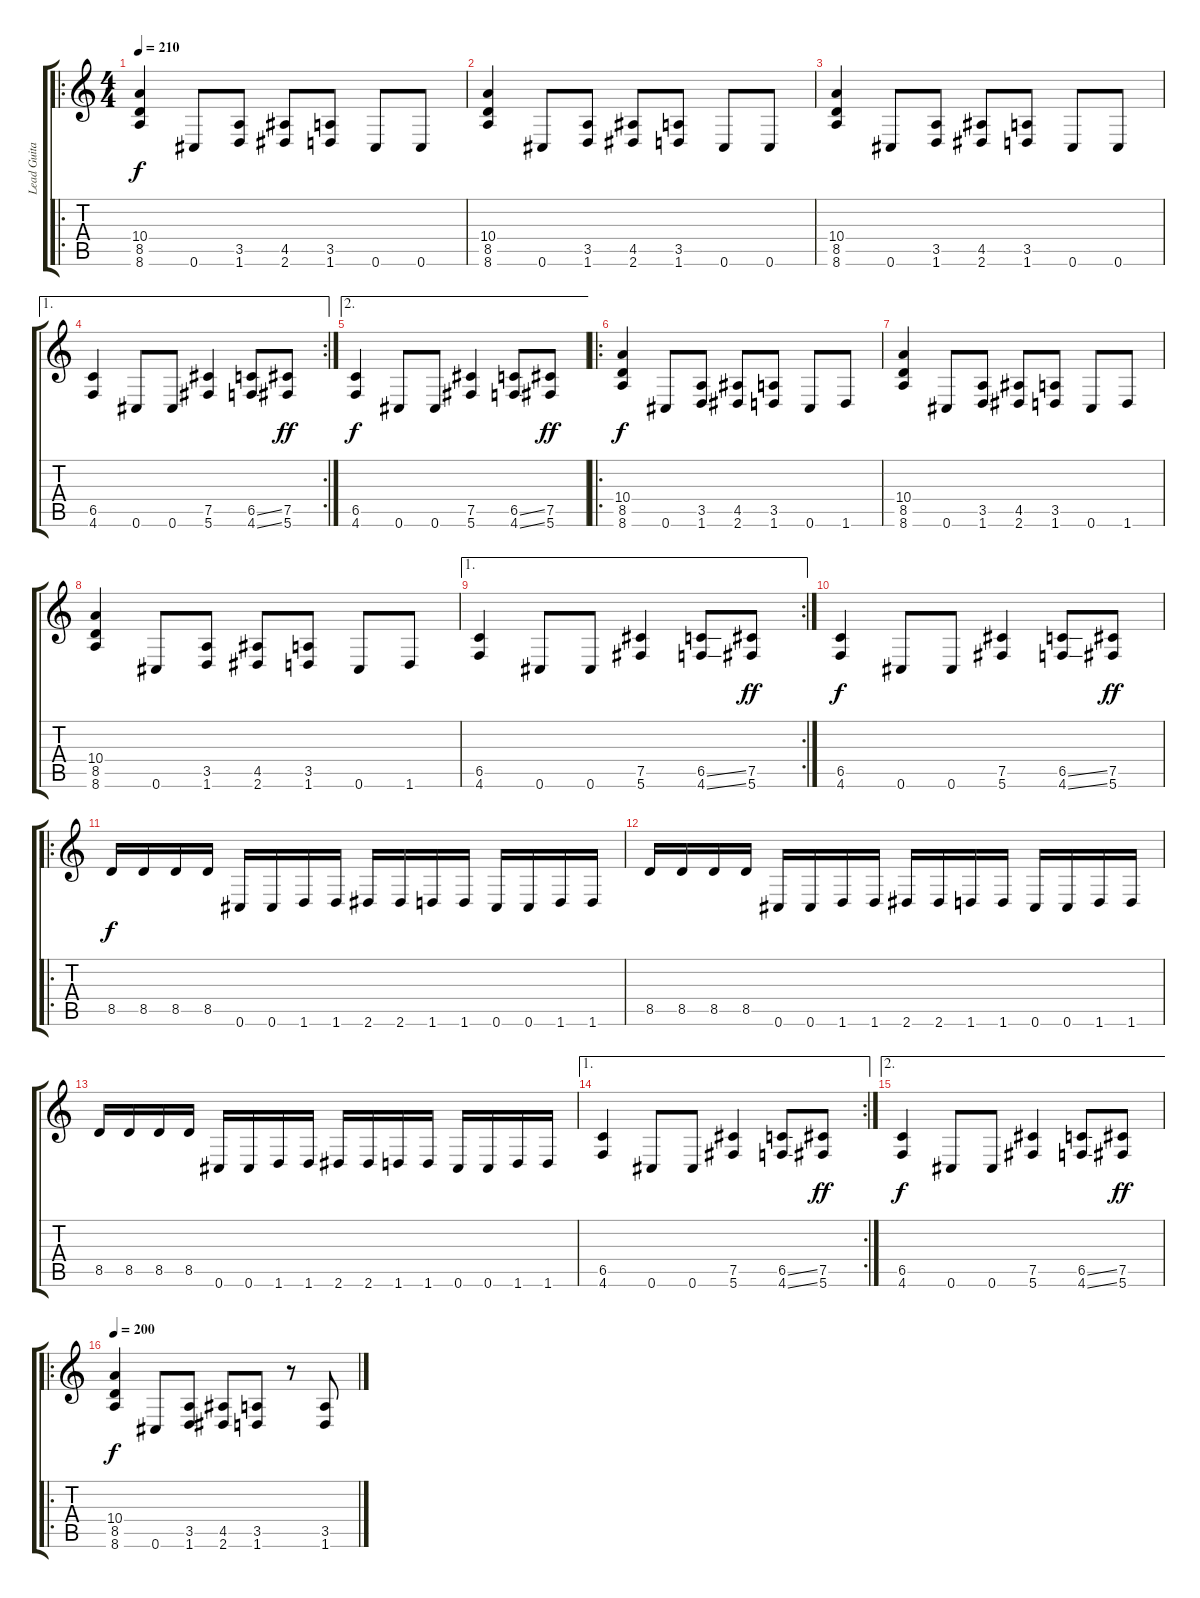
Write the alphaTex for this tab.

\track ("Lead Guitar" "Lead Guita") {instrument overdrivenguitar}
\staff {score tabs}
\tuning (Db4 Ab3 E3 B2 Gb2 Db2) {hide}
\ro
\ts (4 4)
\tempo 210
\clef g2
\ks c
(10.4 8.5 8.6).4{dy f} 0.6.8 (3.5 1.6).8 (4.5 2.6).8 (3.5 1.6).8 0.6.8 0.6.8 |
(10.4 8.5 8.6).4 0.6.8 (3.5 1.6).8 (4.5 2.6).8 (3.5 1.6).8 0.6.8 0.6.8 |
(10.4 8.5 8.6).4 0.6.8 (3.5 1.6).8 (4.5 2.6).8 (3.5 1.6).8 0.6.8 0.6.8 |
\ae 1
\rc 2
(6.5 4.6).4 0.6.8 0.6.8 (7.5 5.6).4 (6.5{ss} 4.6{ss}).8 (7.5 5.6).8{dy ff} |
\ae 2
(6.5 4.6).4{dy f} 0.6.8 0.6.8 (7.5 5.6).4 (6.5{ss} 4.6{ss}).8 (7.5 5.6).8{dy ff} |
\ro
(10.4 8.5 8.6).4{dy f} 0.6.8 (3.5 1.6).8 (4.5 2.6).8 (3.5 1.6).8 0.6.8 1.6.8 |
(10.4 8.5 8.6).4 0.6.8 (3.5 1.6).8 (4.5 2.6).8 (3.5 1.6).8 0.6.8 1.6.8 |
(10.4 8.5 8.6).4 0.6.8 (3.5 1.6).8 (4.5 2.6).8 (3.5 1.6).8 0.6.8 1.6.8 |
\ae 1
\rc 2
(6.5 4.6).4 0.6.8 0.6.8 (7.5 5.6).4 (6.5{ss} 4.6{ss}).8 (7.5 5.6).8{dy ff} |
(6.5 4.6).4{dy f} 0.6.8 0.6.8 (7.5 5.6).4 (6.5{ss} 4.6{ss}).8 (7.5 5.6).8{dy ff} |
\ro
8.5.16{dy f} 8.5.16 8.5.16 8.5.16 0.6.16 0.6.16 1.6.16 1.6.16 2.6.16 2.6.16 1.6.16 1.6.16 0.6.16 0.6.16 1.6.16 1.6.16 |
8.5.16 8.5.16 8.5.16 8.5.16 0.6.16 0.6.16 1.6.16 1.6.16 2.6.16 2.6.16 1.6.16 1.6.16 0.6.16 0.6.16 1.6.16 1.6.16 |
8.5.16 8.5.16 8.5.16 8.5.16 0.6.16 0.6.16 1.6.16 1.6.16 2.6.16 2.6.16 1.6.16 1.6.16 0.6.16 0.6.16 1.6.16 1.6.16 |
\ae 1
\rc 2
(6.5 4.6).4 0.6.8 0.6.8 (7.5 5.6).4 (6.5{ss} 4.6{ss}).8 (7.5 5.6).8{dy ff} |
\ae 2
(6.5 4.6).4{dy f} 0.6.8 0.6.8 (7.5 5.6).4 (6.5{ss} 4.6{ss}).8 (7.5 5.6).8{dy ff} |
\ro
\tempo 200
(10.4 8.5 8.6).4{dy f} 0.6.8 (3.5 1.6).8 (4.5 2.6).8 (3.5 1.6).8 r.8 (3.5 1.6).8
